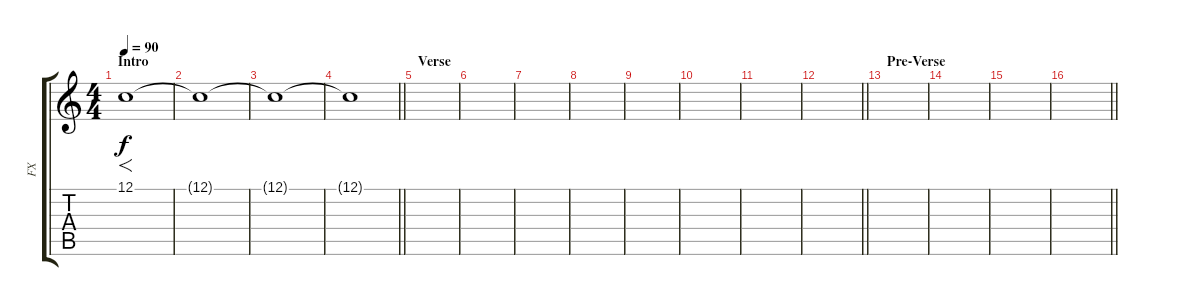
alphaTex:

\track ("FX" "FX") {instrument stringensemble1}
\staff {score tabs}
\tuning (C4 G3 Eb3 Bb2 F2 C2) {hide}
\ts (4 4)
\section ("" "Intro")
\tempo 90
\clef g2
\ks c
12.1.1{f dy f instrument stringensemble1} |
12.1{t}.1 |
12.1{t}.1 |
\barLineRight lightlight
12.1{t}.1 |
\section ("" "Verse")
|
|
|
|
|
|
|
\barLineRight lightlight
|
\section ("" "Pre-Verse")
|
|
|
\barLineRight lightlight
